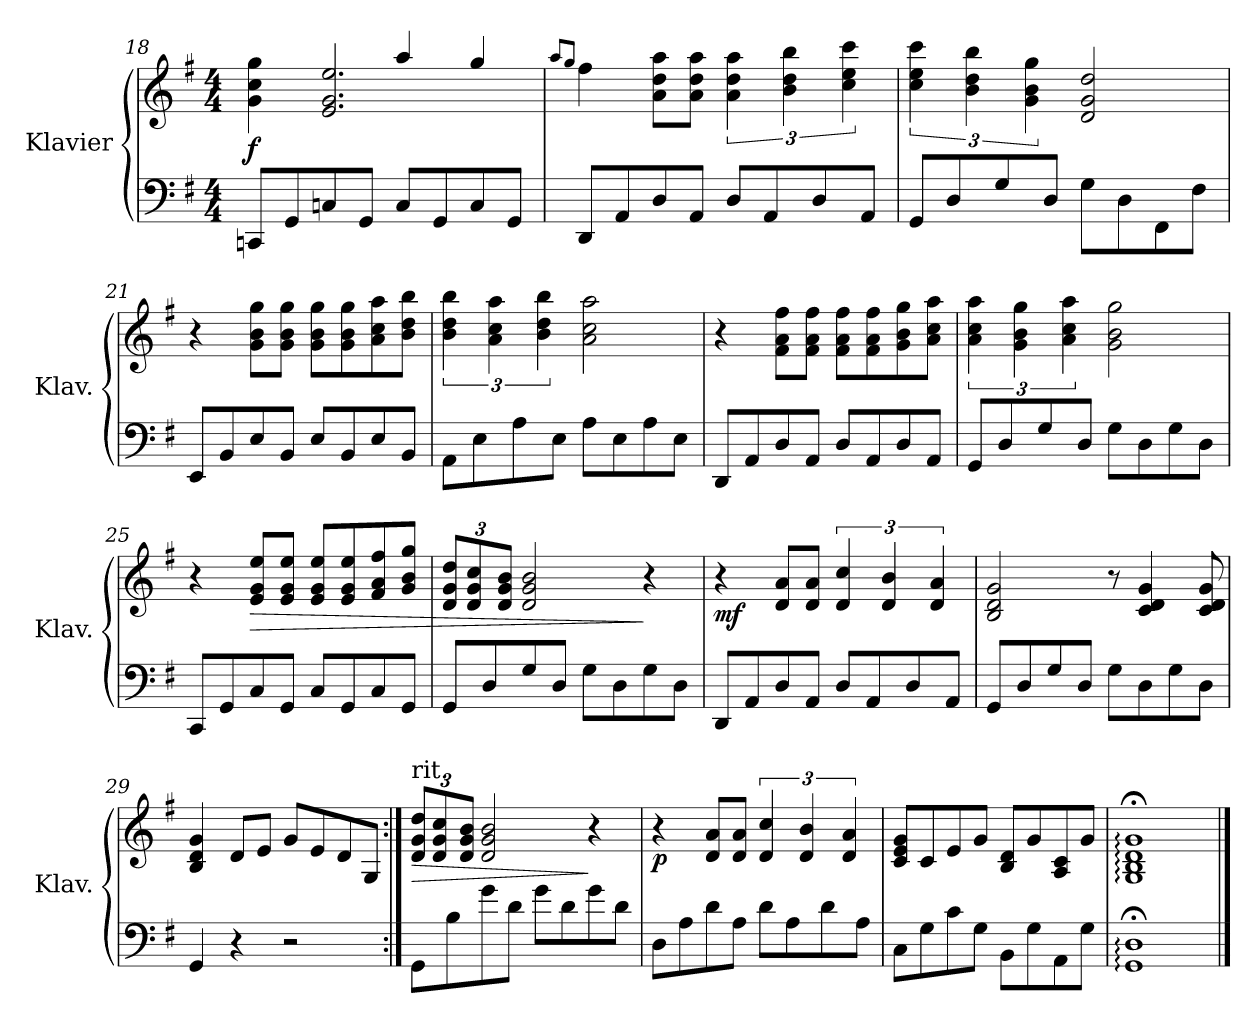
**kern	**kern	**dynam
*part1	*part1	*part1
*staff2	*staff1	*staff1/2
*I"Klavier	*	*
*I'Klav.	*	*
*clefF4	*clefG2	*
*k[f#]	*k[f#]	*
*G:	*G:	*
*M4/4	*M4/4	*
=18	=18	=18
*	*^	*
!	!	!	!LO:DY:b
8CCn/L	4ryy	4g\ 4cc\ 4gg\	f
8GG/	.	.	.
8Cn/	4ryy	2.e/ 2.g/ 2.ee/	.
8GG/J	.	.	.
8C/L	4aa/	.	.
8GG/	.	.	.
8C/	4gg/	.	.
8GG/J	.	.	.
*	*v	*v	*
!!LO:LB:g=z
=19	=19	=19
.	8qaa/L	.
.	8qgg/J	.
8DD/L	4ff#\	.
8AA/	.	.
8D/	8a\ 8dd\ 8aa\L	.
8AA/J	8a\ 8dd\ 8aa\J	.
8D/L	6a\ 6dd\ 6aa\	.
8AA/	.	.
.	6b\ 6dd\ 6bb\	.
8D/	.	.
.	6cc\ 6ee\ 6ccc\	.
8AA/J	.	.
=20	=20	=20
8GG/L	6cc\ 6ee\ 6ccc\	.
8D/	.	.
.	6b\ 6dd\ 6bb\	.
8G/	.	.
.	6g\ 6b\ 6gg\	.
8D/J	.	.
8G\L	2d/ 2g/ 2dd/	.
8D\	.	.
8FF#\	.	.
8F#\J	.	.
=21	=21	=21
8EE/L	4r	.
8BB/	.	.
8E/	8g\ 8b\ 8gg\L	.
8BB/J	8g\ 8b\ 8gg\J	.
8E/L	8g\ 8b\ 8gg\L	.
8BB/	8g\ 8b\ 8gg\	.
8E/	8a\ 8cc\ 8aa\	.
8BB/J	8b\ 8dd\ 8bb\J	.
=22	=22	=22
8AA\L	6b\ 6dd\ 6bb\	.
8E\	.	.
.	6a\ 6cc\ 6aa\	.
8A\	.	.
.	6b\ 6dd\ 6bb\	.
8E\J	.	.
8A\L	2a\ 2cc\ 2aa\	.
8E\	.	.
8A\	.	.
8E\J	.	.
=23	=23	=23
8DD/L	4r	.
8AA/	.	.
8D/	8f#\ 8a\ 8ff#\L	.
8AA/J	8f#\ 8a\ 8ff#\J	.
8D/L	8f#\ 8a\ 8ff#\L	.
8AA/	8f#\ 8a\ 8ff#\	.
8D/	8g\ 8b\ 8gg\	.
8AA/J	8a\ 8cc\ 8aa\J	.
!!LO:LB:g=z
=24	=24	=24
8GG/L	6a\ 6cc\ 6aa\	.
8D/	.	.
.	6g\ 6b\ 6gg\	.
8G/	.	.
.	6a\ 6cc\ 6aa\	.
8D/J	.	.
8G\L	2g\ 2b\ 2gg\	.
8D\	.	.
8G\	.	.
8D\J	.	.
=25	=25	=25
8CC/L	4r	.
8GG/	.	.
!	!	!LO:HP:b
8C/	8e/ 8g/ 8ee/L	>
8GG/J	8e/ 8g/ 8ee/J	.
8C/L	8e/ 8g/ 8ee/L	.
8GG/	8e/ 8g/ 8ee/	.
8C/	8f#/ 8a/ 8ff#/	.
8GG/J	8g/ 8b/ 8gg/J	.
=26	=26	=26
*	*Xbrackettup	*
8GG/L	12d/ 12g/ 12dd/L	.
.	12d/ 12g/ 12cc/	.
8D/	.	.
.	12d/ 12g/ 12b/J	.
8G/	2d/ 2g/ 2b/	.
8D/J	.	.
8G\L	.	.
8D\	.	.
8G\	4r	]
8D\J	.	.
=27	=27	=27
!	!	!LO:DY:b
8DD/L	4r	mf
8AA/	.	.
8D/	8d/ 8a/L	.
8AA/J	8d/ 8a/J	.
*	*brackettup	*
8D/L	6d/ 6cc/	.
8AA/	.	.
.	6d/ 6b/	.
8D/	.	.
.	6d/ 6a/	.
8AA/J	.	.
=28	=28	=28
8GG/L	2B/ 2d/ 2g/	.
8D/	.	.
8G/	.	.
8D/J	.	.
8G\L	8r	.
8D\	4c/ 4d/ 4g/	.
8G\	.	.
8D\J	8c/ 8d/ 8g/	.
!!LO:LB:g=z
=29	=29	=29
4GG/	4B/ 4d/ 4g/	.
4r	8d/L	.
.	8e/J	.
2r	8g/L	.
.	8e/	.
.	8d/	.
.	8G/J	.
=30:|!	=30:|!	=30:|!
*	*Xbrackettup	*
!	!LO:TX:a:t=rit.	!
!	!	!LO:HP:b
8GG\L	12d/ 12g/ 12dd/L	>
.	12d/ 12g/ 12cc/	.
8B\	.	.
.	12d/ 12g/ 12b/J	.
8g\	2d/ 2g/ 2b/	.
8d\J	.	.
8g\L	.	.
8d\	.	.
8g\	4r	]
8d\J	.	.
=31	=31	=31
!	!	!LO:DY:b
8D\L	4r	p
8A\	.	.
8d\	8d/ 8a/L	.
8A\J	8d/ 8a/J	.
*	*brackettup	*
8d\L	6d/ 6cc/	.
8A\	.	.
.	6d/ 6b/	.
8d\	.	.
.	6d/ 6a/	.
8A\J	.	.
=32	=32	=32
8C\L	8c/ 8e/ 8g/L	.
8G\	8c/	.
8c\	8e/	.
8G\J	8g/J	.
8BB\L	8B/ 8d/L	.
8G\	8g/	.
8AA\	8A/ 8c/	.
8G\J	8g/J	.
=33	=33	=33
1GG;<: 1D;<:	1G;<: 1B;<: 1d;<: 1g;<:	.
==	==	==
*-	*-	*-
